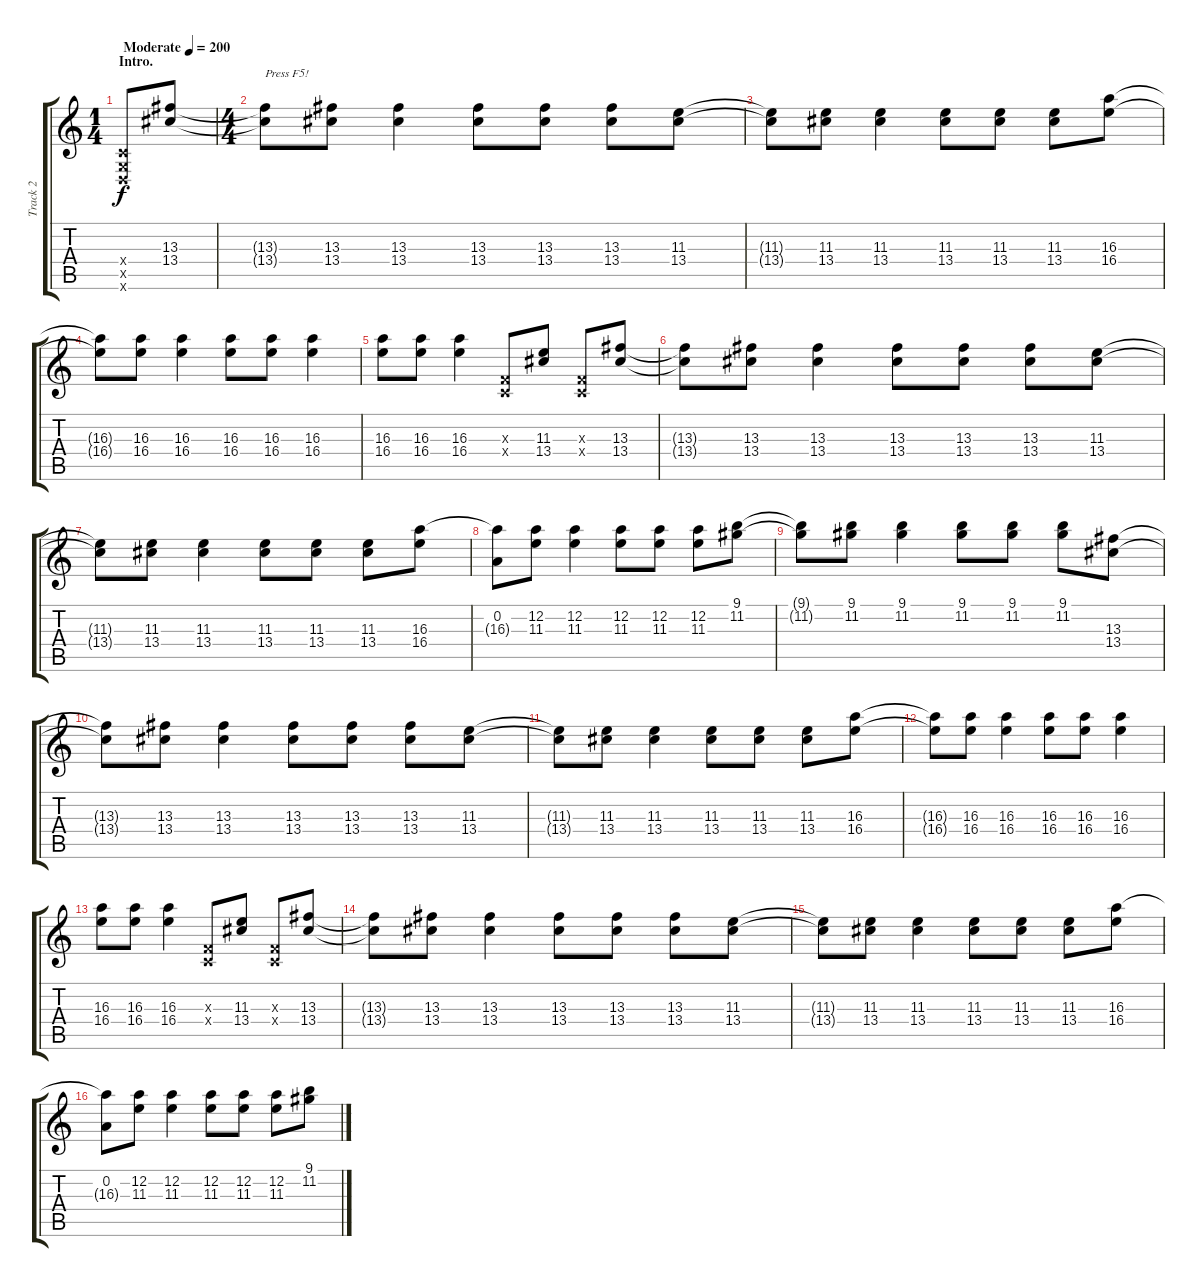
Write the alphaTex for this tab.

\track ("Track 2" "Track 2") {instrument distortionguitar}
\staff {score tabs}
\tuning (D4 A3 F3 C3 G2 D2) {hide}
\ts (1 4)
\section ("" "Intro.")
\tempo (200 "Moderate")
\clef g2
\ks c
(0.4{x} 0.5{x} 0.6{x}).8{dy f instrument distortionguitar} (13.3 13.4).8 |
\ts (4 4)
(13.3{t} 13.4{t}).8{txt "Press F5!"} (13.3 13.4).8 (13.3 13.4).4 (13.3 13.4).8 (13.3 13.4).8 (13.3 13.4).8 (11.3 13.4).8 |
(11.3{t} 13.4{t}).8 (11.3 13.4).8 (11.3 13.4).4 (11.3 13.4).8 (11.3 13.4).8 (11.3 13.4).8 (16.3 16.4).8 |
(16.3{t} 16.4{t}).8 (16.3 16.4).8 (16.3 16.4).4 (16.3 16.4).8 (16.3 16.4).8 (16.3 16.4).4 |
(16.3 16.4).8 (16.3 16.4).8 (16.3 16.4).4 (0.3{x} 0.4{x}).8 (11.3 13.4).8 (0.3{x} 0.4{x}).8 (13.3 13.4).8 |
(13.3{t} 13.4{t}).8 (13.3 13.4).8 (13.3 13.4).4 (13.3 13.4).8 (13.3 13.4).8 (13.3 13.4).8 (11.3 13.4).8 |
(11.3{t} 13.4{t}).8 (11.3 13.4).8 (11.3 13.4).4 (11.3 13.4).8 (11.3 13.4).8 (11.3 13.4).8 (16.3 16.4).8 |
(0.2 16.3{t}).8 (12.2 11.3).8 (12.2 11.3).4 (12.2 11.3).8 (12.2 11.3).8 (12.2 11.3).8 (9.1 11.2).8 |
(9.1{t} 11.2{t}).8 (9.1 11.2).8 (9.1 11.2).4 (9.1 11.2).8 (9.1 11.2).8 (9.1 11.2).8 (13.3 13.4).8 |
(13.3{t} 13.4{t}).8 (13.3 13.4).8 (13.3 13.4).4 (13.3 13.4).8 (13.3 13.4).8 (13.3 13.4).8 (11.3 13.4).8 |
(11.3{t} 13.4{t}).8 (11.3 13.4).8 (11.3 13.4).4 (11.3 13.4).8 (11.3 13.4).8 (11.3 13.4).8 (16.3 16.4).8 |
(16.3{t} 16.4{t}).8 (16.3 16.4).8 (16.3 16.4).4 (16.3 16.4).8 (16.3 16.4).8 (16.3 16.4).4 |
(16.3 16.4).8 (16.3 16.4).8 (16.3 16.4).4 (0.3{x} 0.4{x}).8 (11.3 13.4).8 (0.3{x} 0.4{x}).8 (13.3 13.4).8 |
(13.3{t} 13.4{t}).8 (13.3 13.4).8 (13.3 13.4).4 (13.3 13.4).8 (13.3 13.4).8 (13.3 13.4).8 (11.3 13.4).8 |
(11.3{t} 13.4{t}).8 (11.3 13.4).8 (11.3 13.4).4 (11.3 13.4).8 (11.3 13.4).8 (11.3 13.4).8 (16.3 16.4).8 |
(0.2 16.3{t}).8 (12.2 11.3).8 (12.2 11.3).4 (12.2 11.3).8 (12.2 11.3).8 (12.2 11.3).8 (9.1 11.2).8
